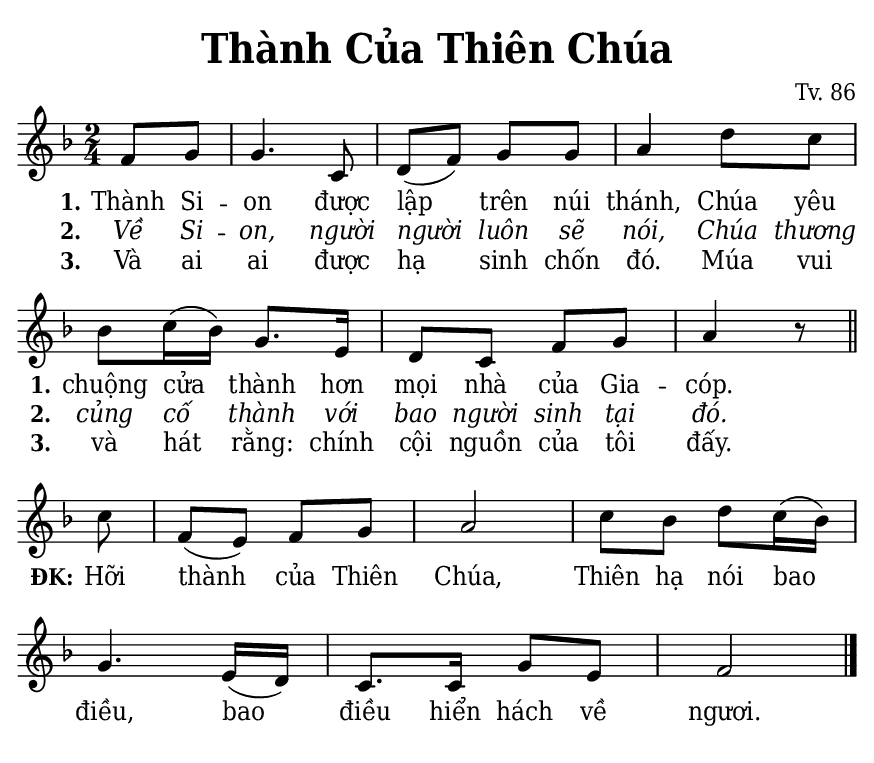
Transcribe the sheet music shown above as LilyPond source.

% Cài đặt chung\
\version "2.22.1"
\include "english.ly"

\header {
  title = \markup { \fontsize #1 "Thành Của Thiên Chúa" }
  composer = "Tv. 86"
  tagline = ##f
}

% mã nguồn cho những chức năng chưa hỗ trợ trong phiên bản lilypond hiện tại
% cung cấp bởi cộng đồng lilypond khi gửi email đến lilypond-user@gnu.org
% Đổi kích thước nốt cho bè phụ
notBePhu =
#(define-music-function (font-size music) (number? ly:music?)
   (for-some-music
     (lambda (m)
       (if (music-is-of-type? m 'rhythmic-event)
           (begin
             (set! (ly:music-property m 'tweaks)
                   (cons `(font-size . ,font-size)
                         (ly:music-property m 'tweaks)))
             #t)
           #f))
     music)
   music)

% in số phiên khúc trên mỗi dòng
#(define (add-grob-definition grob-name grob-entry)
     (set! all-grob-descriptions
           (cons ((@@ (lily) completize-grob-entry)
                  (cons grob-name grob-entry))
                 all-grob-descriptions)))

#(add-grob-definition
    'StanzaNumberSpanner
    `((direction . ,LEFT)
      (font-series . bold)
      (padding . 1.0)
      (side-axis . ,X)
      (stencil . ,ly:text-interface::print)
      (X-offset . ,ly:side-position-interface::x-aligned-side)
      (Y-extent . ,grob::always-Y-extent-from-stencil)
      (meta . ((class . Spanner)
               (interfaces . (font-interface
                              side-position-interface
                              stanza-number-interface
                              text-interface))))))

\layout {
    \context {
      \Global
      \grobdescriptions #all-grob-descriptions
    }
    \context {
      \Score
      \remove Stanza_number_align_engraver
      \consists
        #(lambda (context)
           (let ((texts '())
                 (syllables '()))
             (make-engraver
              (acknowledgers
               ((stanza-number-interface engraver grob source-engraver)
                  (set! texts (cons grob texts)))
               ((lyric-syllable-interface engraver grob source-engraver)
                  (set! syllables (cons grob syllables))))
              ((stop-translation-timestep engraver)
                 (for-each
                  (lambda (text)
                    (for-each
                     (lambda (syllable)
                       (ly:pointer-group-interface::add-grob
                        text
                        'side-support-elements
                        syllable))
                     syllables))
                  texts)
                 (set! syllables '())))))
    }
    \context {
      \Lyrics
      \remove Stanza_number_engraver
      \consists
        #(lambda (context)
           (let ((text #f)
                 (last-stanza #f))
             (make-engraver
              ((process-music engraver)
                 (let ((stanza (ly:context-property context 'stanza #f)))
                   (if (and stanza (not (equal? stanza last-stanza)))
                       (let ((column (ly:context-property context
'currentCommandColumn)))
                         (set! last-stanza stanza)
                         (if text
                             (ly:spanner-set-bound! text RIGHT column))
                         (set! text (ly:engraver-make-grob engraver
'StanzaNumberSpanner '()))
                         (ly:grob-set-property! text 'text stanza)
                         (ly:spanner-set-bound! text LEFT column)))))
              ((finalize engraver)
                 (if text
                     (let ((column (ly:context-property context
'currentCommandColumn)))
                       (ly:spanner-set-bound! text RIGHT column)))))))
      \override StanzaNumberSpanner.horizon-padding = 10000
    }
}

stanzaReminderOff =
  \temporary \override StanzaNumberSpanner.after-line-breaking =
     #(lambda (grob)
        ;; Can be replaced with (not (first-broken-spanner? grob)) in 2.23.
        (if (let ((siblings (ly:spanner-broken-into (ly:grob-original grob))))
              (and (pair? siblings)
                   (not (eq? grob (car siblings)))))
            (ly:grob-suicide! grob)))

stanzaReminderOn = \undo \stanzaReminderOff
% kết thúc mã nguồn

% Nhạc phiên khúc
nhacPhienKhucSop = \relative c' {
  \partial 4 f8 g |
  g4. c,8 |
  d (f) g g |
  a4 d8 c |
  bf c16 (bf) g8. e16 |
  d8 c f g |
  a4 r8 \bar "||" \break
  
  c8 |
  f, (e) f8 g |
  a2 |
  c8 bf d c16 (bf) |
  g4. e16 (d) |
  c8. c16 g'8 e |
  f2 \bar "|."
}

nhacPhienKhucAlto = \relative c' {
  
}

% Lời phiên khúc
loiPhienKhucSop = \lyrics {
  <<
    {
      \set stanza = "1."
      Thành Si -- on được lập trên núi thánh,
      Chúa yêu chuộng cửa thành
      hơn mọi nhà của Gia -- cóp.
    }
    \new Lyrics {
	    \set associatedVoice = "beSop"
	    \set stanza = "2."
      \override Lyrics.LyricText.font-shape = #'italic
	    Về Si -- on, người người luôn sẽ nói,
	    Chúa thương củng cố thành
	    với bao người sinh tại đó.
    }
    \new Lyrics {
	    \set associatedVoice = "beSop"
	    \set stanza = "3."
	    Và ai ai được hạ sinh chốn đó.
	    Múa vui và hát rằng:
	    chính cội nguồn của tôi đấy.
    }
  >>
  \stanzaReminderOff
  \set stanza = "ĐK:"
  Hỡi thành của Thiên Chúa,
  Thiên hạ nói bao điều,
  bao điều hiển hách về ngươi.
}

% Dàn trang
\paper {
  #(set-paper-size "a5")
  top-margin = 3\mm
  bottom-margin = 3\mm
  left-margin = 3\mm
  right-margin = 3\mm
  indent = #0
  #(define fonts
	 (make-pango-font-tree "Deja Vu Serif Condensed"
	 		       "Deja Vu Serif Condensed"
			       "Deja Vu Serif Condensed"
			       (/ 20 20)))
  print-page-number = ##f
  system-system-spacing = #'((basic-distance . 0.1) (padding . 3))
}

TongNhip = {
  \key f \major \time 2/4
  \set Timing.beamExceptions = #'()
  \set Timing.baseMoment = #(ly:make-moment 1/4)
}

\score {
  \new ChoirStaff <<
    \new Staff \with {
        \consists "Merge_rests_engraver"
        printPartCombineTexts = ##f
      }
      <<
      \new Voice \TongNhip \partCombine 
        \nhacPhienKhucSop
        \notBePhu -1 { \nhacPhienKhucAlto }
      \new NullVoice = beSop \nhacPhienKhucSop
      \new Lyrics \lyricsto beSop \loiPhienKhucSop
      >>
  >>
  \layout {
    \override Lyrics.LyricSpace.minimum-distance = #1.5
    \override Score.BarNumber.break-visibility = ##(#f #f #f)
    \override Score.SpacingSpanner.uniform-stretching = ##t
  } 
}
